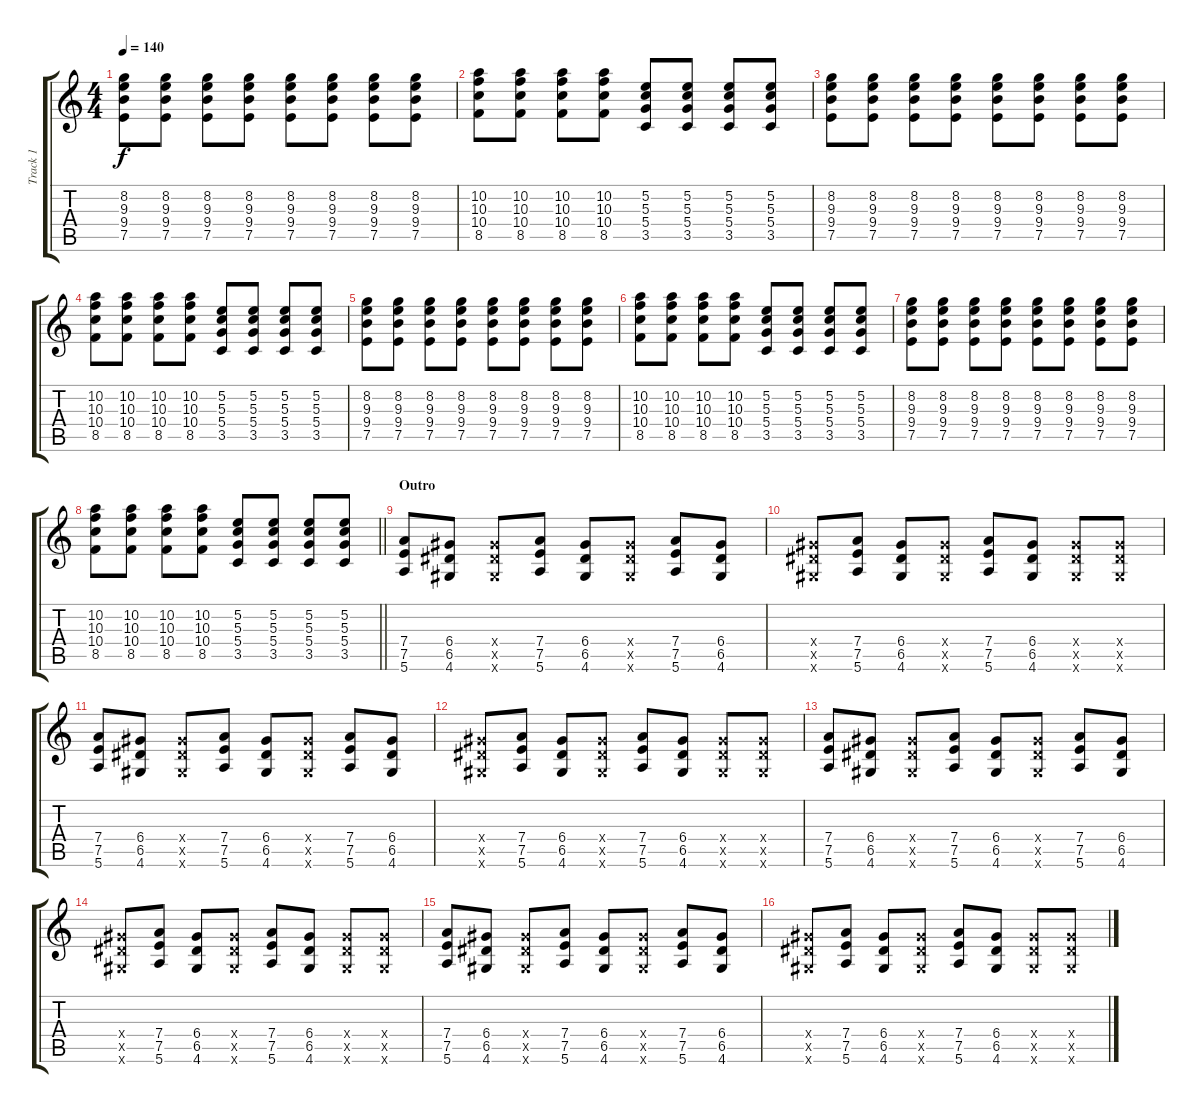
\track ("Track 1" "Track 1") {instrument overdrivenguitar}
\staff {score tabs}
\tuning (E4 B3 G3 D3 A2 E2) {hide}
\ts (4 4)
\tempo 140
\clef g2
\ks c
(8.2 9.3 9.4 7.5).8{dy f} (8.2 9.3 9.4 7.5).8 (8.2 9.3 9.4 7.5).8 (8.2 9.3 9.4 7.5).8 (8.2 9.3 9.4 7.5).8 (8.2 9.3 9.4 7.5).8 (8.2 9.3 9.4 7.5).8 (8.2 9.3 9.4 7.5).8 |
(10.2 10.3 10.4 8.5).8 (10.2 10.3 10.4 8.5).8 (10.2 10.3 10.4 8.5).8 (10.2 10.3 10.4 8.5).8 (5.2 5.3 5.4 3.5).8 (5.2 5.3 5.4 3.5).8 (5.2 5.3 5.4 3.5).8 (5.2 5.3 5.4 3.5).8 |
(8.2 9.3 9.4 7.5).8 (8.2 9.3 9.4 7.5).8 (8.2 9.3 9.4 7.5).8 (8.2 9.3 9.4 7.5).8 (8.2 9.3 9.4 7.5).8 (8.2 9.3 9.4 7.5).8 (8.2 9.3 9.4 7.5).8 (8.2 9.3 9.4 7.5).8 |
(10.2 10.3 10.4 8.5).8 (10.2 10.3 10.4 8.5).8 (10.2 10.3 10.4 8.5).8 (10.2 10.3 10.4 8.5).8 (5.2 5.3 5.4 3.5).8 (5.2 5.3 5.4 3.5).8 (5.2 5.3 5.4 3.5).8 (5.2 5.3 5.4 3.5).8 |
(8.2 9.3 9.4 7.5).8 (8.2 9.3 9.4 7.5).8 (8.2 9.3 9.4 7.5).8 (8.2 9.3 9.4 7.5).8 (8.2 9.3 9.4 7.5).8 (8.2 9.3 9.4 7.5).8 (8.2 9.3 9.4 7.5).8 (8.2 9.3 9.4 7.5).8 |
(10.2 10.3 10.4 8.5).8 (10.2 10.3 10.4 8.5).8 (10.2 10.3 10.4 8.5).8 (10.2 10.3 10.4 8.5).8 (5.2 5.3 5.4 3.5).8 (5.2 5.3 5.4 3.5).8 (5.2 5.3 5.4 3.5).8 (5.2 5.3 5.4 3.5).8 |
(8.2 9.3 9.4 7.5).8 (8.2 9.3 9.4 7.5).8 (8.2 9.3 9.4 7.5).8 (8.2 9.3 9.4 7.5).8 (8.2 9.3 9.4 7.5).8 (8.2 9.3 9.4 7.5).8 (8.2 9.3 9.4 7.5).8 (8.2 9.3 9.4 7.5).8 |
\barLineRight lightlight
(10.2 10.3 10.4 8.5).8 (10.2 10.3 10.4 8.5).8 (10.2 10.3 10.4 8.5).8 (10.2 10.3 10.4 8.5).8 (5.2 5.3 5.4 3.5).8 (5.2 5.3 5.4 3.5).8 (5.2 5.3 5.4 3.5).8 (5.2 5.3 5.4 3.5).8 |
\section ("" "Outro")
(7.4 7.5 5.6).8 (6.4 6.5 4.6).8 (6.4{x} 6.5{x} 4.6{x}).8 (7.4 7.5 5.6).8 (6.4 6.5 4.6).8 (6.4{x} 6.5{x} 4.6{x}).8 (7.4 7.5 5.6).8 (6.4 6.5 4.6).8 |
(6.4{x} 6.5{x} 4.6{x}).8 (7.4 7.5 5.6).8 (6.4 6.5 4.6).8 (6.4{x} 6.5{x} 4.6{x}).8 (7.4 7.5 5.6).8 (6.4 6.5 4.6).8 (6.4{x} 6.5{x} 4.6{x}).8 (6.4{x} 6.5{x} 4.6{x}).8 |
(7.4 7.5 5.6).8 (6.4 6.5 4.6).8 (6.4{x} 6.5{x} 4.6{x}).8 (7.4 7.5 5.6).8 (6.4 6.5 4.6).8 (6.4{x} 6.5{x} 4.6{x}).8 (7.4 7.5 5.6).8 (6.4 6.5 4.6).8 |
(6.4{x} 6.5{x} 4.6{x}).8 (7.4 7.5 5.6).8 (6.4 6.5 4.6).8 (6.4{x} 6.5{x} 4.6{x}).8 (7.4 7.5 5.6).8 (6.4 6.5 4.6).8 (6.4{x} 6.5{x} 4.6{x}).8 (6.4{x} 6.5{x} 4.6{x}).8 |
(7.4 7.5 5.6).8 (6.4 6.5 4.6).8 (6.4{x} 6.5{x} 4.6{x}).8 (7.4 7.5 5.6).8 (6.4 6.5 4.6).8 (6.4{x} 6.5{x} 4.6{x}).8 (7.4 7.5 5.6).8 (6.4 6.5 4.6).8 |
(6.4{x} 6.5{x} 4.6{x}).8 (7.4 7.5 5.6).8 (6.4 6.5 4.6).8 (6.4{x} 6.5{x} 4.6{x}).8 (7.4 7.5 5.6).8 (6.4 6.5 4.6).8 (6.4{x} 6.5{x} 4.6{x}).8 (6.4{x} 6.5{x} 4.6{x}).8 |
(7.4 7.5 5.6).8 (6.4 6.5 4.6).8 (6.4{x} 6.5{x} 4.6{x}).8 (7.4 7.5 5.6).8 (6.4 6.5 4.6).8 (6.4{x} 6.5{x} 4.6{x}).8 (7.4 7.5 5.6).8 (6.4 6.5 4.6).8 |
(6.4{x} 6.5{x} 4.6{x}).8 (7.4 7.5 5.6).8 (6.4 6.5 4.6).8 (6.4{x} 6.5{x} 4.6{x}).8 (7.4 7.5 5.6).8 (6.4 6.5 4.6).8 (6.4{x} 6.5{x} 4.6{x}).8 (6.4{x} 6.5{x} 4.6{x}).8
